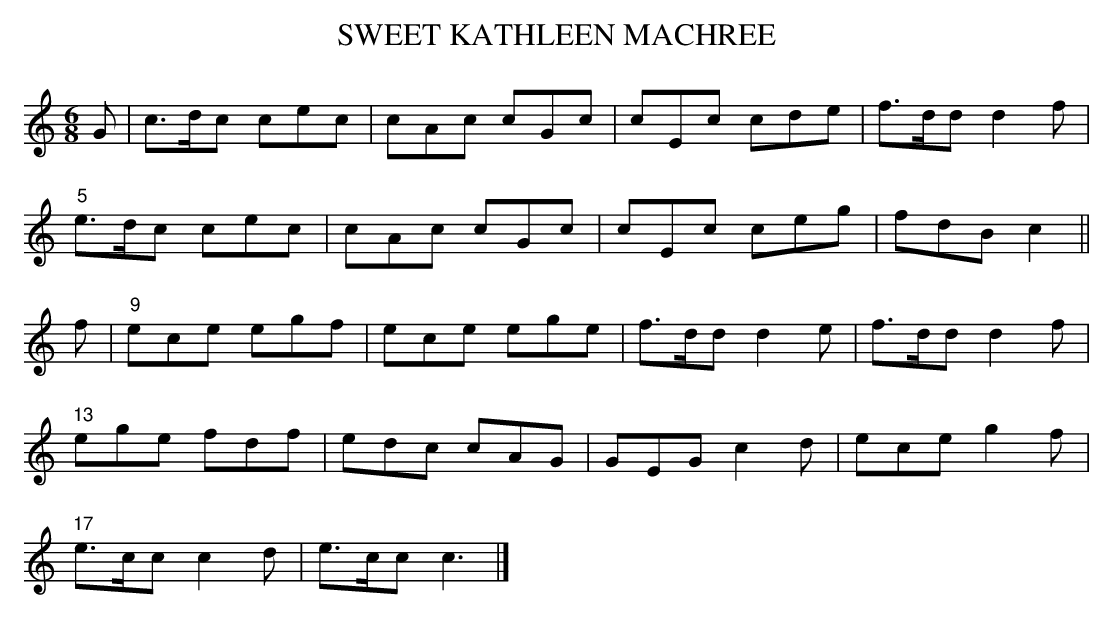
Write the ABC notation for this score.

X:1
T:SWEET KATHLEEN MACHREE
Y:"with spirit"
M:6/8
L:1/8
K:C
G|c>dc cec|cAc cGc|cEc cde|f>dd d2f|
"5"e>dc cec|cAc cGc|cEc ceg|fdB c2||
f|"9"ece egf|ece ege|f>dd d2e|f>dd d2f|
"13"ege fdf|edc cAG|GEG c2d|ece g2f|
"17"e>cc c2d|e>cc c3|]
